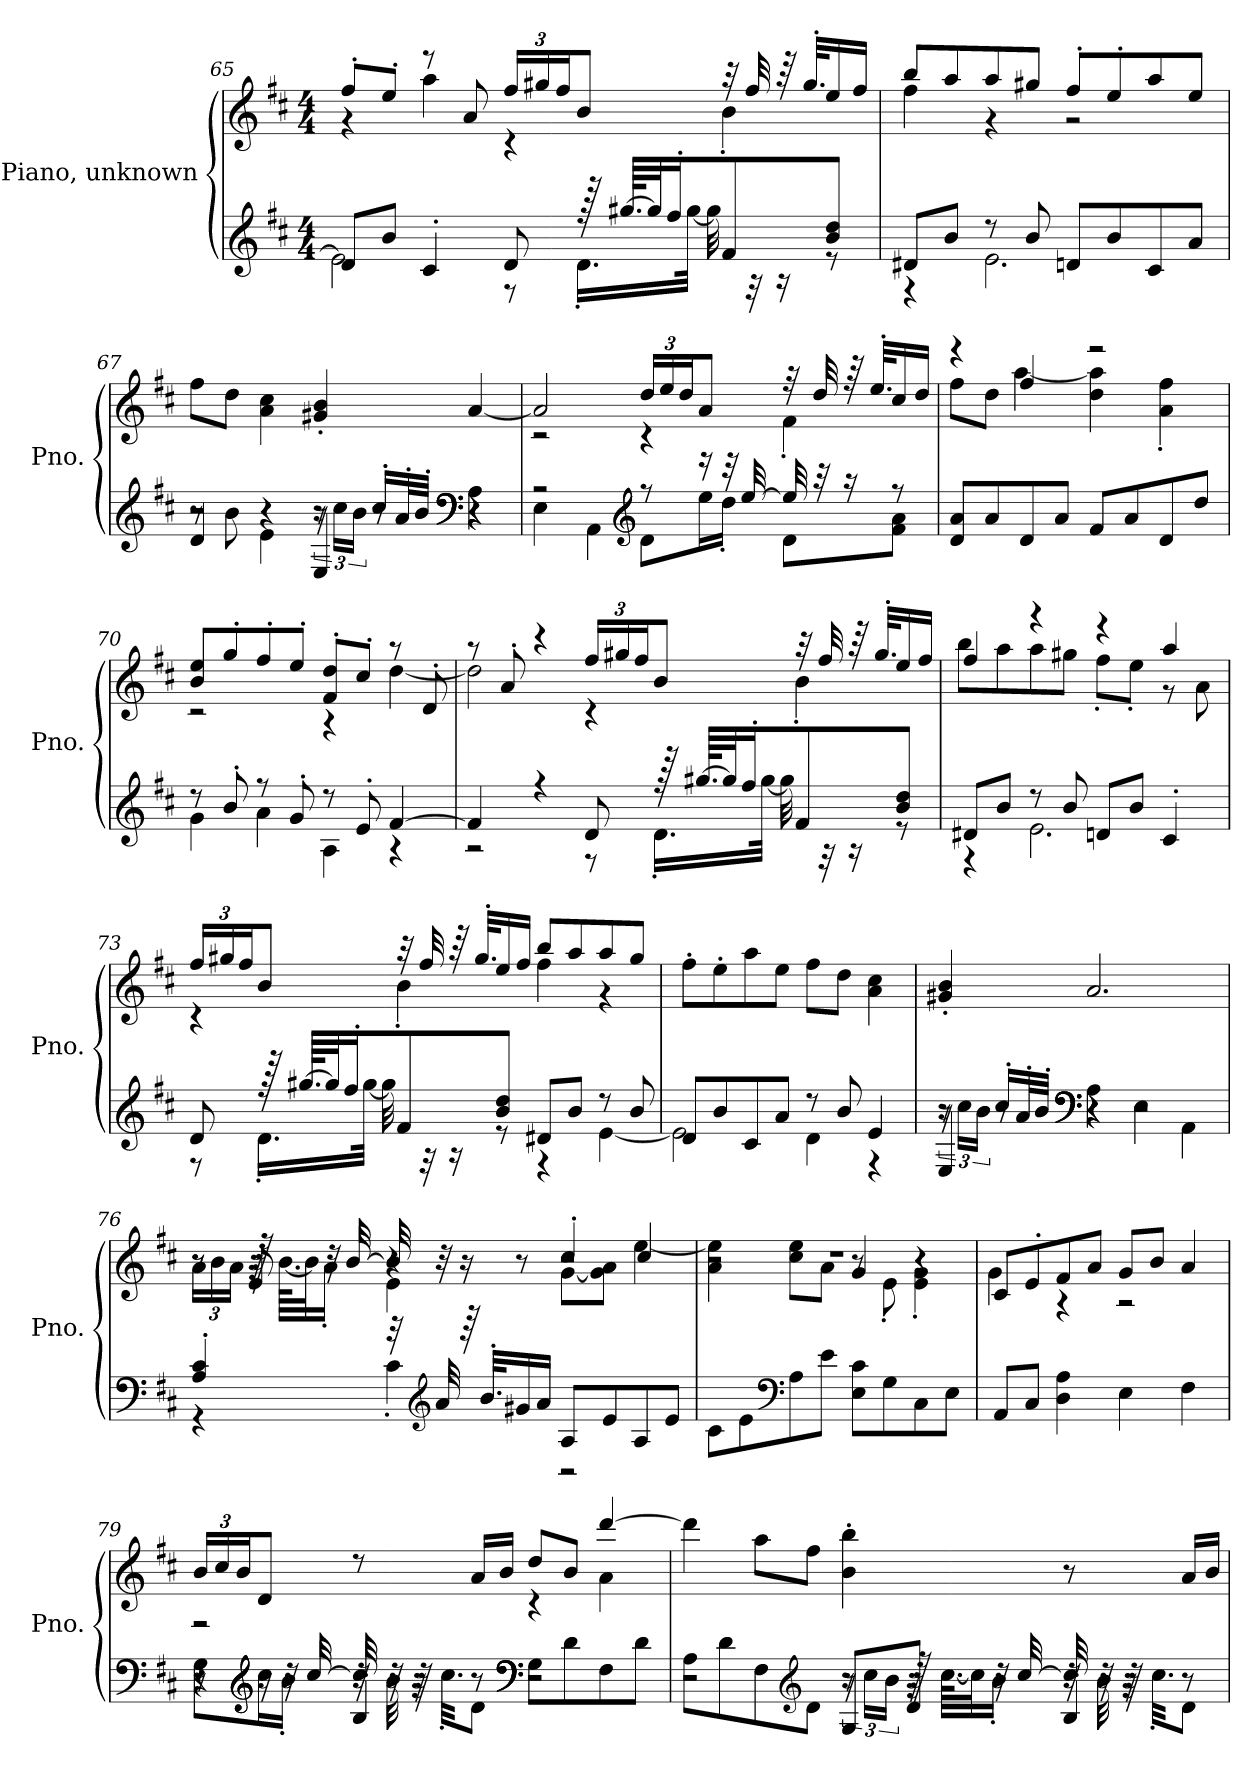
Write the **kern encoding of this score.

**kern	**kern
*part1	*part1
*staff2	*staff1
*I"Piano, unknown	*
*I'Pno.	*
!!LO:LB:g=z
*clefG2	*clefG2
*k[f#c#]	*k[f#c#]
*M4/4	*M4/4
=65	=65
*^	*^
8d/L	2e\]	8ff#'/L	4r
8b/J	.	8ee'/J	.
4c#'/	.	8r	4aa\
.	.	8a/	.
*	*	*Xbrackettup	*
8d/	8r	24ff#/LL	4r
.	.	24gg#X/	.
.	.	24ff#/J	.
128r	16.d'\LL	8b/J	.
[64.gg#X/KLLL	.	.	.
32gg#/J]	.	.	.
16ff#'/J	.	.	.
.	[32gg#\JJk	.	.
8f#/	32gg#\]	32r	4b'\
.	32r	32ff#/	.
.	16r	64r	.
.	.	32.gg#'/KLL	.
8b/ 8dd/J	8r	16ee/	.
.	.	16ff#/JJ	.
=66	=66	=66	=66
8d#X/L	4r	8bb/L	4ff#\
8b/J	.	8aa/	.
8r	2.e\	8aa/	4r
8b/	.	8gg#X/J	.
8dn/L	.	8ff#'/L	2r
8b/	.	8ee'/	.
8c#/	.	8aa/	.
8a/J	.	8ee/J	.
*	*	*v	*v
!!LO:PB:g=z
=67	=67	=67
*	*^	*
4d/	8r	2r	8ff#\L
.	8b\	.	8dd\J
4r	4e\	.	4a\ 4cc#\
8r	24r	4E/	4g#X/' 4b/'
.	24cc#\LL	.	.
.	24b\JJ	.	.
16cc#'/LL	8r	.	.
32a'/L	.	.	.
32b'/JJJ	.	.	.
*clefF4	*	*	*
4r	4A\	4r	[4a/
*	*v	*v	*
=68	=68	=68
*	*	*^
2r	4E\	2a/]	2r
.	4AA\	.	.
*clefG2	*	*	*
8r	8d\L	24dd/LL	4r
.	.	24ee/	.
.	.	24dd/J	.
16r	16ee\L	8a/J	.
32r	16dd'\JJ	.	.
[32ee/	.	.	.
32ee/]	8d\L	32r	4f#'\
32r	.	32dd/	.
16r	.	64r	.
.	.	32.ee'/KLL	.
8r	8f#\ 8a\J	16cc#/	.
.	.	16dd/JJ	.
*v	*v	*	*
=69	=69	=69
8d/ 8a/L	4r	8ff#\L
8a/	.	8dd\J
8d/	4ff#/	[4aa\
8a/J	.	.
8f#/L	2r	4dd\ 4aa\]
8a/	.	.
8d/	.	4a\' 4ff#\'
8dd/J	.	.
!!LO:LB:g=z	!!
=70	=70	=70
*^	*	*
8r	4g\	8b/ 8ee/L	2r
8b'/	.	8gg'/	.
8r	4a\	8ff#'/	.
8g'/	.	8ee'/J	.
8r	4A\	8f#/' 8dd/'L	4r
8e'/	.	8cc#'/J	.
[4f#/	4r	8r	[4dd\
.	.	8d'/	.
=71	=71	=71	=71
4f#/]	2r	8r	2dd\]
.	.	8a'/	.
4r	.	4r	.
8d/	8r	24ff#/LL	4r
.	.	24gg#X/	.
.	.	24ff#/J	.
128r	16.d'\LL	8b/J	.
[64.gg#X/KLLL	.	.	.
32gg#/J]	.	.	.
16ff#'/J	.	.	.
.	[32gg#\JJk	.	.
8f#/	32gg#\]	32r	4b'\
.	32r	32ff#/	.
.	16r	64r	.
.	.	32.gg#'/KLL	.
8b/ 8dd/J	8r	16ee/	.
.	.	16ff#/JJ	.
!!LO:LB:g=z	!!
=72	=72	=72	=72
8d#X/L	4r	4ff#/	8bb\L
8b/J	.	.	8aa\
8r	2.e\	4r	8aa\
8b/	.	.	8gg#X\J
8dn/L	.	4r	8ff#'\L
8b/J	.	.	8ee'\J
4c#'/	.	4aa/	8r
.	.	.	8a\
=73	=73	=73	=73
8d/	8r	24ff#/LL	4r
.	.	24gg#X/	.
.	.	24ff#/J	.
128r	16.d'\LL	8b/J	.
[64.gg#X/KLLL	.	.	.
32gg#/J]	.	.	.
16ff#'/J	.	.	.
.	[32gg#\JJk	.	.
8f#/	32gg#\]	32r	4b'\
.	32r	32ff#/	.
.	16r	64r	.
.	.	32.gg#'/KLL	.
8b/ 8dd/J	8r	16ee/	.
.	.	16ff#/JJ	.
8d#X/L	4r	8bb/L	4ff#\
8b/J	.	8aa/	.
8r	[4e\	8aa/	4r
8b/	.	8gg#/J	.
*	*	*v	*v
!!LO:LB:g=z
=74	=74	=74
8d/L	2e\]	8ff#'\L
8b/	.	8ee'\
8c#/	.	8aa\
8a/J	.	8ee\J
8r	4d\	8ff#\L
8b/	.	8dd\J
4e/	4r	4a\ 4cc#\
=75	=75	=75
*	*^	*
8r	24r	4E/	4g#X/' 4b/'
.	24cc#\LL	.	.
.	24b\JJ	.	.
16cc#'/LL	8r	.	.
32a'/L	.	.	.
32b'/JJJ	.	.	.
*clefF4	*	*	*
4r	4A\	4r	2.a/
2r	4E\	2r	.
.	4AA\	.	.
*	*v	*v	*
=76	=76	=76
*	*	*^
*	*	*	*^
4A/' 4c#/'	4r	8r	24a\LL	8r
.	.	.	24b\	.
.	.	.	24a\JJ	.
.	.	16r	128r	8e/
.	.	.	[64.b\KLLL	.
.	.	.	32b\J]	.
.	.	32r	16a'\JJ	.
.	.	[32b/	.	.
32r	4c#'\	32b/]	4e\	4r
*clefG2	*	*	*	*
32a/	.	32r	.	.
64r	.	16r	.	.
32.b'/KLL	.	.	.	.
16g#X/	.	8r	.	.
16a/JJ	.	.	.	.
8A/L	2r	2r	[8g\L	4cc#'/
8e/	.	.	8g\] 8a\J	.
8A/	.	.	[4ee\	4cc#/
8e/J	.	.	.	.
*v	*v	*	*	*
!!LO:LB:g=z	!!	!!
=77	=77	=77	=77
8c#\L	1r	4a\ 4ee\]	2r
8e\	.	.	.
*clefF4	*	*	*
8A\	.	8cc#\ 8ee\L	.
8e\J	.	8a\J	.
8E\ 8c#\L	.	8r	4g/
8G\	.	8e'\	.
8C#\	.	4e\' 4g\'	4r
8E\J	.	.	.
*	*	*v	*v
=78	=78	=78
8AA/L	8c#/L	4g\
8C#/J	8e'/	.
4D\ 4A\	8f#/	4r
.	8a/J	.
4E\	8g/L	2r
.	8b/J	.
4F#\	4a/	.
=79	=79	=79
*^	*	*
*	*^	*	*
8r	8G\L	4r	24b/LL	2r
.	.	.	24cc#/	.
.	.	.	24b/J	.
*clefG2	*	*	*	*
16r	16cc#\L	.	8d/J	.
32r	16b'\JJ	.	.	.
[32cc#/	.	.	.	.
32cc#/]	32r	4B'/	8r	.
32r	32b\	.	.	.
16r	64r	.	.	.
.	32.cc#'\KKL	.	.	.
8r	8d\J	.	16a/LL	.
.	.	.	16b/JJ	.
*clefF4	*	*	*	*
2r	8G\L	2r	8dd/L	4r
.	8d\	.	8b/J	.
.	8F#\	.	[4ddd/	4a\
.	8d\J	.	.	.
*	*	*	*v	*v
!!LO:LB:g=z
=80	=80	=80	=80
2r	8A\L	2r	4ddd\]
.	8d\	.	.
.	8F#\	.	8aa\L
*clefG2	*	*	*
.	8d\J	.	8ff#\J
8r	24r	8G/L	4b\' 4bb\'
.	24cc#\LL	.	.
.	24b\JJ	.	.
16r	128r	8d/J	.
.	[64.cc#\KLLL	.	.
.	32cc#\J]	.	.
32r	16b'\JJ	.	.
[32cc#/	.	.	.
32cc#/]	32r	4B'/	8r
32r	32b\	.	.
16r	64r	.	.
.	32.cc#'\KKL	.	.
8r	8d\J	.	16a/LL
.	.	.	16b/JJ
*v	*v	*v	*
=	=
*-	*-
